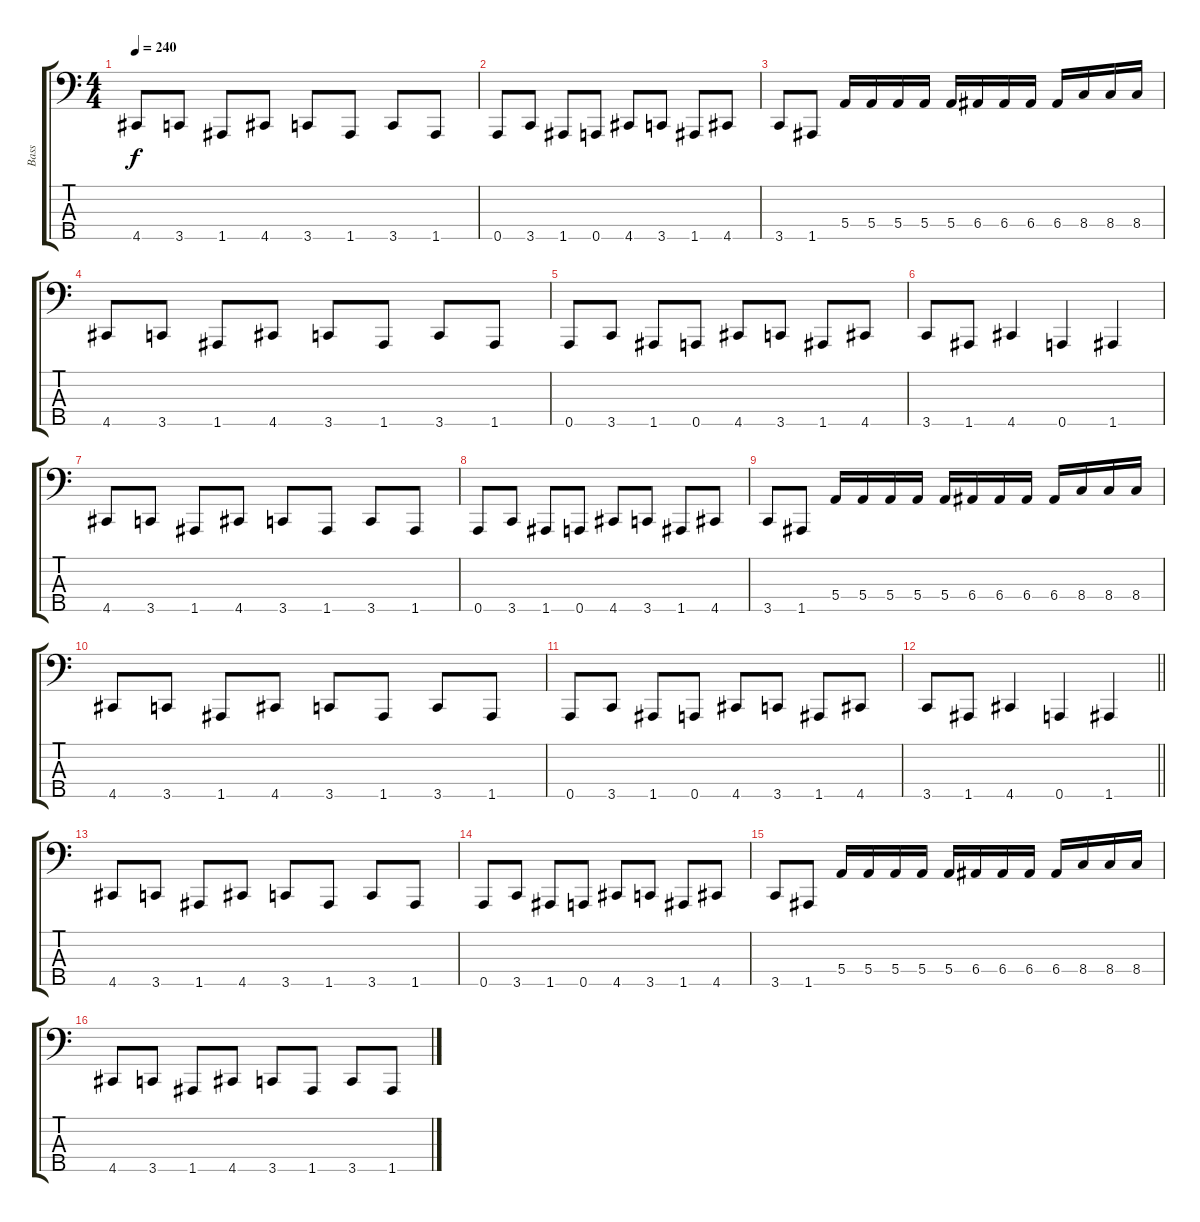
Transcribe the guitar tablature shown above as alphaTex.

\track ("Bass" "Bass") {instrument electricbassfinger}
\staff {score tabs}
\tuning (G2 D2 A1 E1 A0) {hide}
\ts (4 4)
\section ("" "")
\tempo 240
\clef f4
\ks c
4.5.8{dy f} 3.5.8 1.5.8 4.5.8 3.5.8 1.5.8 3.5.8 1.5.8 |
0.5.8 3.5.8 1.5.8 0.5.8 4.5.8 3.5.8 1.5.8 4.5.8 |
3.5.8 1.5.8 5.4.16 5.4.16 5.4.16 5.4.16 5.4.16 6.4.16 6.4.16 6.4.16 6.4.16 8.4.16 8.4.16 8.4.16 |
4.5.8 3.5.8 1.5.8 4.5.8 3.5.8 1.5.8 3.5.8 1.5.8 |
0.5.8 3.5.8 1.5.8 0.5.8 4.5.8 3.5.8 1.5.8 4.5.8 |
3.5.8 1.5.8 4.5.4 0.5.4 1.5.4 |
4.5.8 3.5.8 1.5.8 4.5.8 3.5.8 1.5.8 3.5.8 1.5.8 |
0.5.8 3.5.8 1.5.8 0.5.8 4.5.8 3.5.8 1.5.8 4.5.8 |
3.5.8 1.5.8 5.4.16 5.4.16 5.4.16 5.4.16 5.4.16 6.4.16 6.4.16 6.4.16 6.4.16 8.4.16 8.4.16 8.4.16 |
4.5.8 3.5.8 1.5.8 4.5.8 3.5.8 1.5.8 3.5.8 1.5.8 |
0.5.8 3.5.8 1.5.8 0.5.8 4.5.8 3.5.8 1.5.8 4.5.8 |
\barLineRight lightlight
3.5.8 1.5.8 4.5.4 0.5.4 1.5.4 |
\section ("" "")
4.5.8 3.5.8 1.5.8 4.5.8 3.5.8 1.5.8 3.5.8 1.5.8 |
0.5.8 3.5.8 1.5.8 0.5.8 4.5.8 3.5.8 1.5.8 4.5.8 |
3.5.8 1.5.8 5.4.16 5.4.16 5.4.16 5.4.16 5.4.16 6.4.16 6.4.16 6.4.16 6.4.16 8.4.16 8.4.16 8.4.16 |
4.5.8 3.5.8 1.5.8 4.5.8 3.5.8 1.5.8 3.5.8 1.5.8
